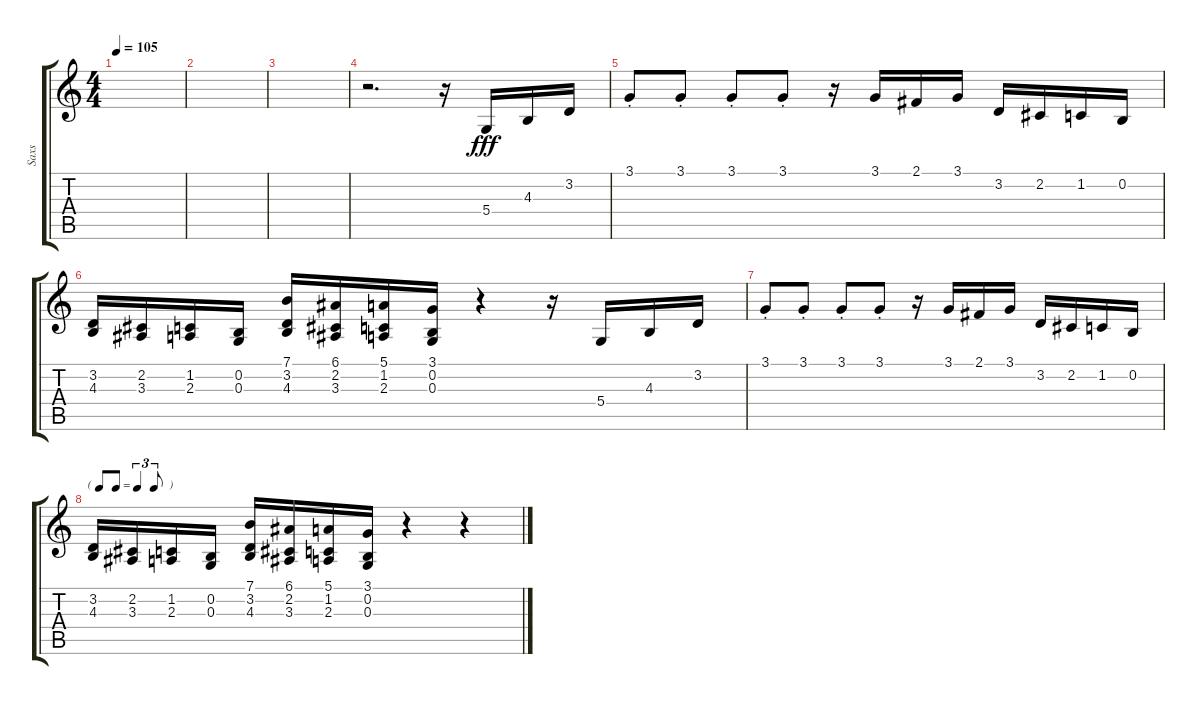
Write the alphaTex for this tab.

\track ("Saxs" "Saxs") {instrument tenorsax}
\staff {score tabs}
\tuning (E4 B3 G3 D3 A2 E2) {hide}
\ts (4 4)
\tempo 105
\clef g2
\ks c
|
|
|
r.2{d} r.16 5.4.16{dy fff} 4.3.16 3.2.16 |
3.1{st}.8 3.1{st}.8 3.1{st}.8 3.1{st}.8 r.16 3.1.16 2.1.16 3.1.16 3.2.16 2.2.16 1.2.16 0.2.16 |
(3.2 4.3).16 (2.2 3.3).16 (1.2 2.3).16 (0.2 0.3).16 (7.1 3.2 4.3).16 (6.1 2.2 3.3).16 (5.1 1.2 2.3).16 (3.1 0.2 0.3).16 r.4 r.16 5.4.16 4.3.16 3.2.16 |
3.1{st}.8 3.1{st}.8 3.1{st}.8 3.1{st}.8 r.16 3.1.16 2.1.16 3.1.16 3.2.16 2.2.16 1.2.16 0.2.16 |
\tf triplet8th
(3.2 4.3).16 (2.2 3.3).16 (1.2 2.3).16 (0.2 0.3).16 (7.1 3.2 4.3).16 (6.1 2.2 3.3).16 (5.1 1.2 2.3).16 (3.1 0.2 0.3).16 r.4 r.4
